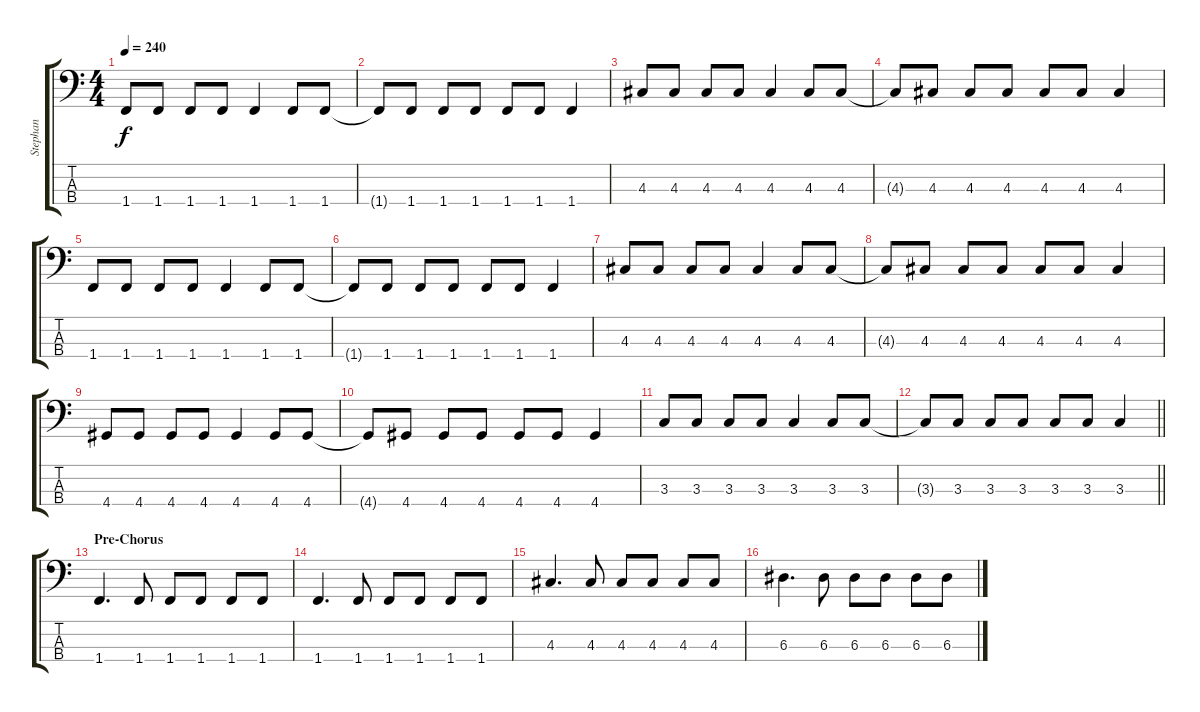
\track ("Stephan" "Stephan") {instrument electricbasspick}
\staff {score tabs}
\tuning (G2 D2 A1 E1) {hide}
\ts (4 4)
\tempo 240
\clef f4
\ks c
1.4.8{dy f} 1.4.8 1.4.8 1.4.8 1.4.4 1.4.8 1.4.8 |
1.4{t}.8 1.4.8 1.4.8 1.4.8 1.4.8 1.4.8 1.4.4 |
4.3.8 4.3.8 4.3.8 4.3.8 4.3.4 4.3.8 4.3.8 |
4.3{t}.8 4.3.8 4.3.8 4.3.8 4.3.8 4.3.8 4.3.4 |
1.4.8 1.4.8 1.4.8 1.4.8 1.4.4 1.4.8 1.4.8 |
1.4{t}.8 1.4.8 1.4.8 1.4.8 1.4.8 1.4.8 1.4.4 |
4.3.8 4.3.8 4.3.8 4.3.8 4.3.4 4.3.8 4.3.8 |
4.3{t}.8 4.3.8 4.3.8 4.3.8 4.3.8 4.3.8 4.3.4 |
4.4.8 4.4.8 4.4.8 4.4.8 4.4.4 4.4.8 4.4.8 |
4.4{t}.8 4.4.8 4.4.8 4.4.8 4.4.8 4.4.8 4.4.4 |
3.3.8 3.3.8 3.3.8 3.3.8 3.3.4 3.3.8 3.3.8 |
\barLineRight lightlight
3.3{t}.8 3.3.8 3.3.8 3.3.8 3.3.8 3.3.8 3.3.4 |
\section ("" "Pre-Chorus")
1.4.4{d} 1.4.8 1.4.8 1.4.8 1.4.8 1.4.8 |
1.4.4{d} 1.4.8 1.4.8 1.4.8 1.4.8 1.4.8 |
4.3.4{d} 4.3.8 4.3.8 4.3.8 4.3.8 4.3.8 |
6.3.4{d} 6.3.8 6.3.8 6.3.8 6.3.8 6.3.8
